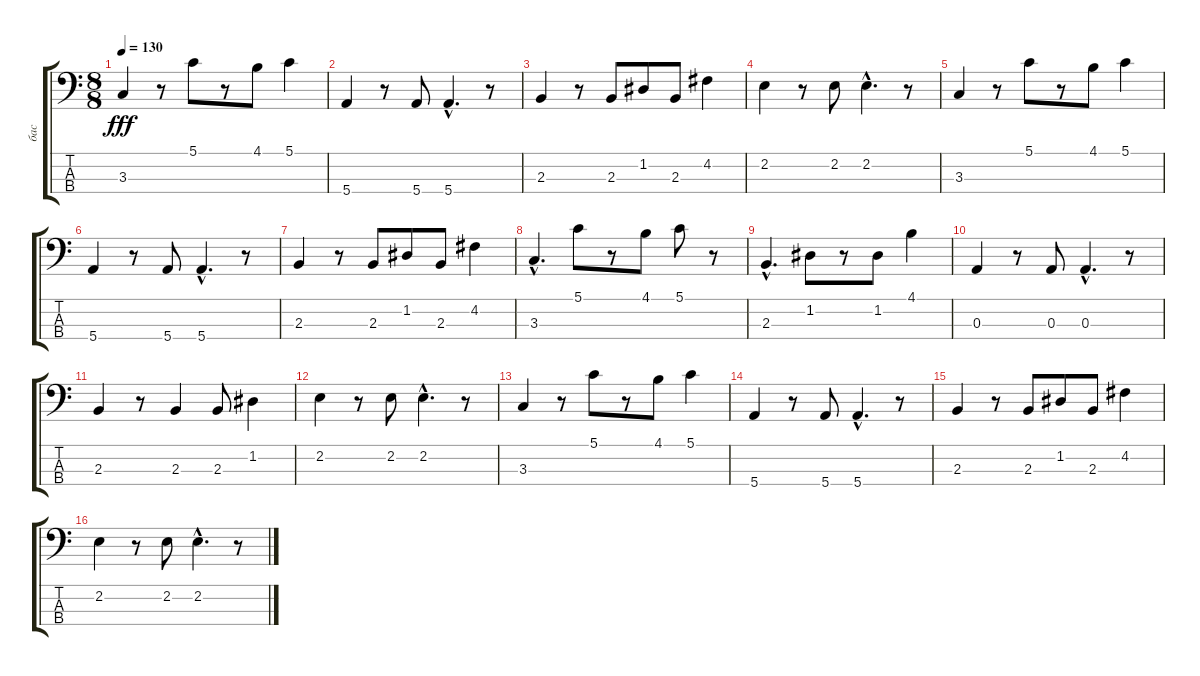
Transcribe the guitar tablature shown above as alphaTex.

\track ("бас" "бас") {instrument fretlessbass}
\staff {score tabs}
\tuning (G2 D2 A1 E1) {hide}
\ts (8 8)
\tempo 130
\clef f4
\ks c
3.3.4{dy fff} r.8 5.1.8 r.8 4.1.8 5.1.4 |
5.4.4 r.8 5.4.8 5.4{hac}.4{d} r.8 |
2.3.4 r.8 2.3.8 1.2.8 2.3.8 4.2.4 |
2.2.4 r.8 2.2.8 2.2{hac}.4{d} r.8 |
3.3.4 r.8 5.1.8 r.8 4.1.8 5.1.4 |
5.4.4 r.8 5.4.8 5.4{hac}.4{d} r.8 |
2.3.4 r.8 2.3.8 1.2.8 2.3.8 4.2.4 |
3.3{hac}.4{d} 5.1.8 r.8 4.1.8 5.1.8 r.8 |
2.3{hac}.4{d} 1.2.8 r.8 1.2.8 4.1.4 |
0.3.4 r.8 0.3.8 0.3{hac}.4{d} r.8 |
2.3.4 r.8 2.3.4 2.3.8 1.2.4 |
2.2.4 r.8 2.2.8 2.2{hac}.4{d} r.8 |
3.3.4 r.8 5.1.8 r.8 4.1.8 5.1.4 |
5.4.4 r.8 5.4.8 5.4{hac}.4{d} r.8 |
2.3.4 r.8 2.3.8 1.2.8 2.3.8 4.2.4 |
2.2.4 r.8 2.2.8 2.2{hac}.4{d} r.8
